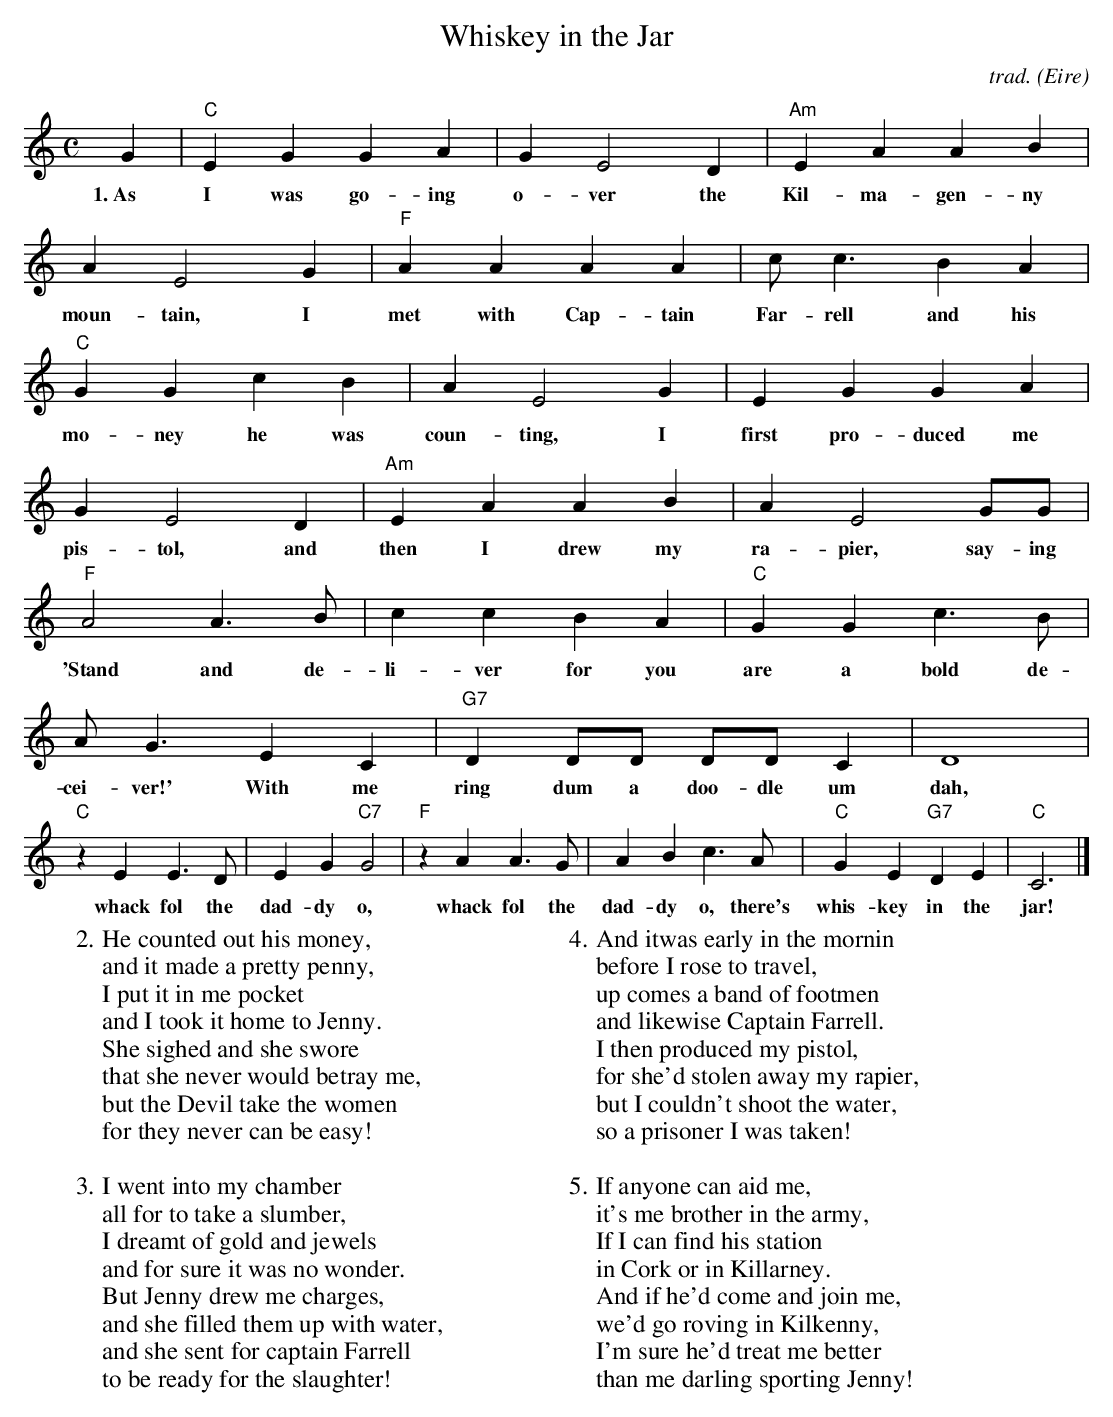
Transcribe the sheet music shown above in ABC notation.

X:1
T:Whiskey in the Jar
C: trad.
O: Eire
M:C
L:1/4
K:C
G| "C"E G G A | G E2 D | "Am"E A A B | A E2 G | "F" A A A A | c< c B A |
w:1.~As I was go-ing o-ver the Kil-ma-gen-ny moun-tain, I met with Cap-tain Far-rell and his
"C"G G c B | A E2 G | E G G A | G E2 D | "Am"E A A B | A E2 G/2G/2 |
w:mo-ney he was coun-ting, I first pro-duced me pis-tol, and then I drew my ra-pier, say-ing
"F"A2 A>B | c c B A | "C"G G c>B | A<G E C | "G7" D D/2D/2 D/2D/2 C | D4 |
w:'Stand and de-li-ver for you are a bold de-cei-ver!' With me ring dum a doo-dle um dah,
"C"z E E>D | E G "C7"G2 | "F"z A A>G | A B c>A | "C"G E "G7"D E | "C"C3 |]
w:whack fol the dad-dy o, whack fol the dad-dy o, there's whis-key in the jar!
W:2.He counted out his money,
W:and it made a pretty penny,
W:I put it in me pocket
W:and I took it home to Jenny.
W:She sighed and she swore
W:that she never would betray me,
W:but the Devil take the women
W:for they never can be easy!
W:
W:3.I went into my chamber
W:all for to take a slumber,
W:I dreamt of gold and jewels
W:and for sure it was no wonder.
W:But Jenny drew me charges,
W:and she filled them up with water,
W:and she sent for captain Farrell
W:to be ready for the slaughter!
W:
W:4.And itwas early in the mornin
W:before I rose to travel,
W:up comes a band of footmen
W:and likewise Captain Farrell.
W:I then produced my pistol,
W:for she'd stolen away my rapier,
W:but I couldn't shoot the water,
W:so a prisoner I was taken!
W:
W:5.If anyone can aid me,
W:it's me brother in the army,
W:If I can find his station
W:in Cork or in Killarney.
W:And if he'd come and join me,
W:we'd go roving in Kilkenny,
W:I'm sure he'd treat me better
W:than me darling sporting Jenny!
